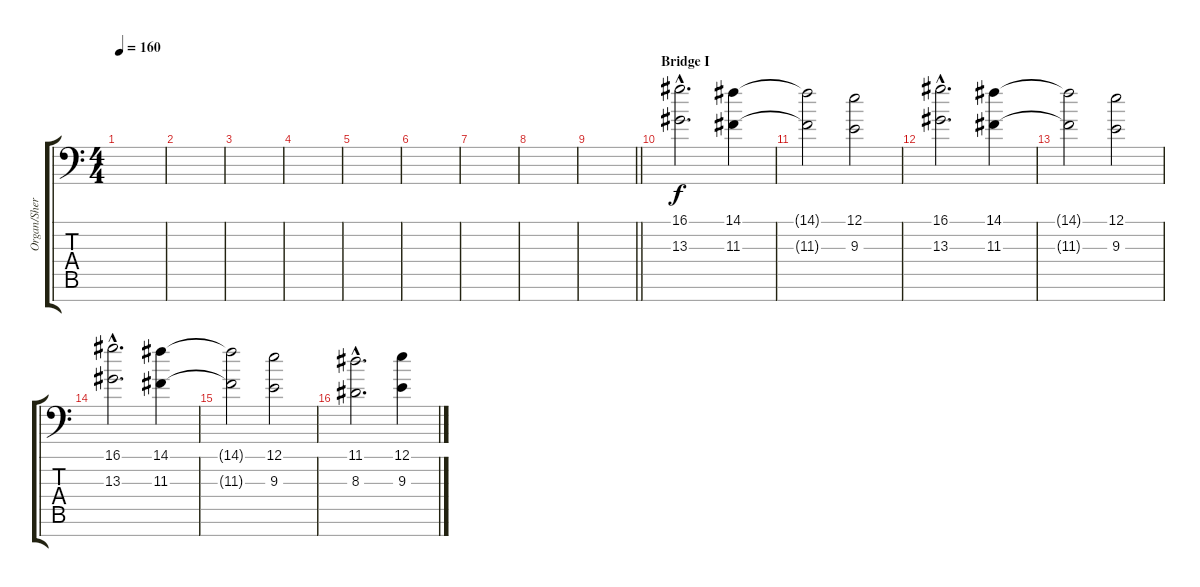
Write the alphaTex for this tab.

\track ("Organ/Sherinian" "Organ/Sher") {instrument lead2sawtooth}
\staff {score tabs}
\tuning (E4 B3 G3 D3 A2 E2 D1) {hide}
\ts (4 4)
\tempo 160
\clef f4
\ks c
|
|
|
|
|
|
|
|
\barLineRight lightlight
|
\section ("" "Bridge I")
(16.1{hac} 13.3{hac}).2{d instrument synthstrings1} (14.1 11.3).4 |
(14.1{t} 11.3{t}).2 (12.1 9.3).2 |
(16.1{hac} 13.3{hac}).2{d} (14.1 11.3).4 |
(14.1{t} 11.3{t}).2 (12.1 9.3).2 |
(16.1{hac} 13.3{hac}).2{d} (14.1 11.3).4 |
(14.1{t} 11.3{t}).2 (12.1 9.3).2 |
(11.1{hac} 8.3{hac}).2{d} (12.1 9.3).4
